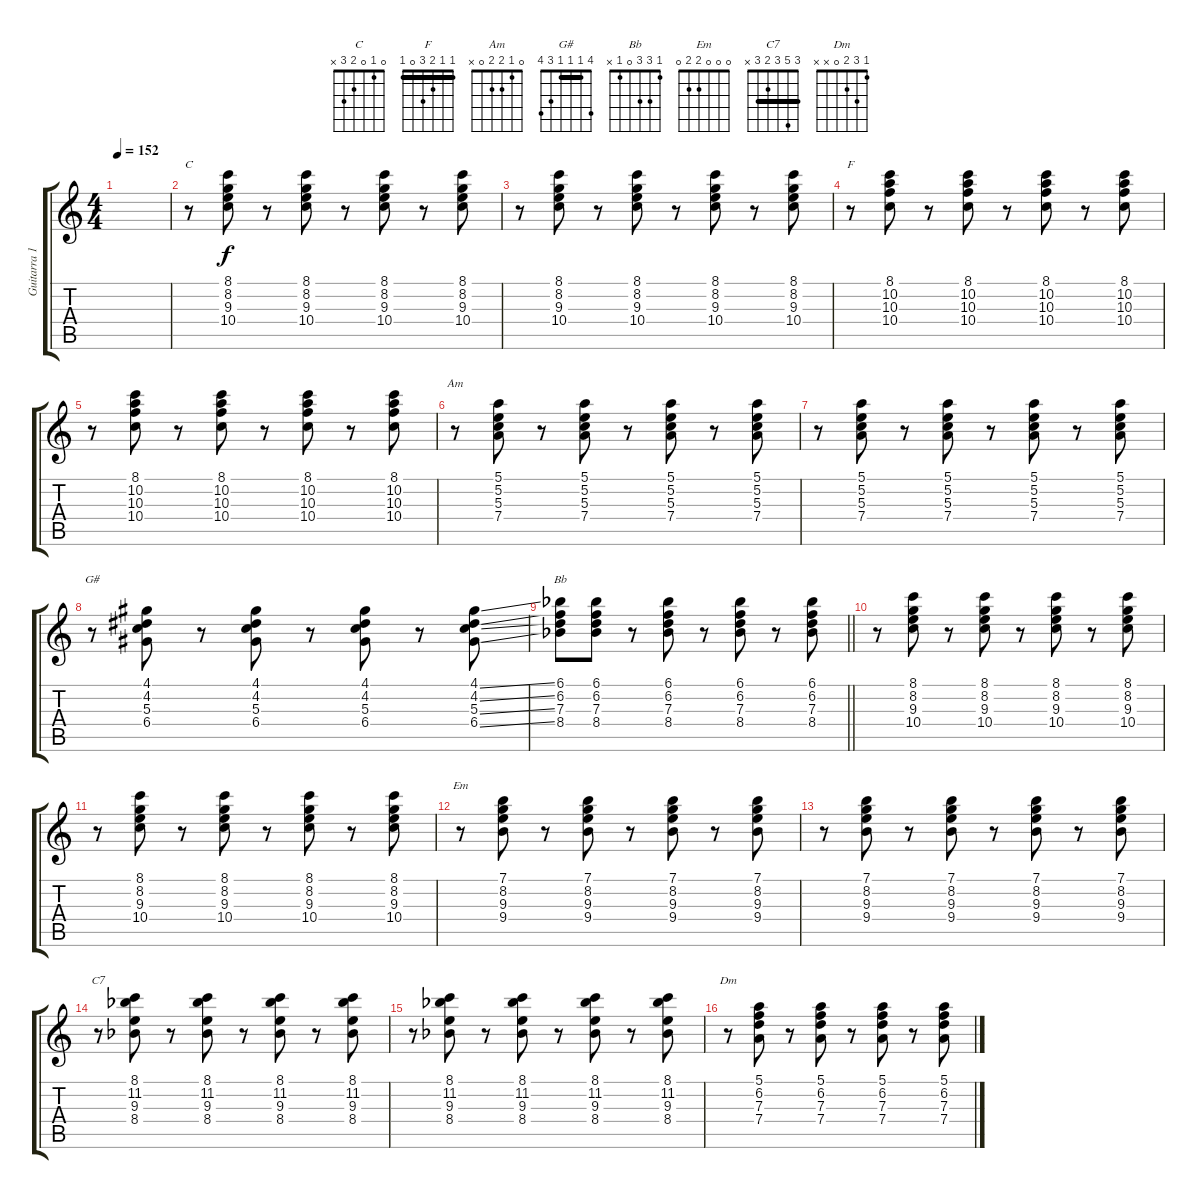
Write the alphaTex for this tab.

\track ("Guitarra 1" "Guitarra 1") {instrument electricguitarclean}
\staff {score tabs}
\tuning (E4 B3 G3 D3 A2 E2) {hide}
\chord ("C" 0 1 0 2 3 x)
\chord ("F" 1 1 2 3 0 1) {barre 1}
\chord ("Am" 0 1 2 2 0 x)
\chord ("G#" 4 1 1 1 3 4) {barre 1}
\chord ("Bb" 1 3 3 0 1 x)
\chord ("Em" 0 0 0 2 2 0)
\chord ("C7" 3 5 3 2 3 x) {barre 3}
\chord ("Dm" 1 3 2 0 x x)
\ts (4 4)
\tempo 152
\clef g2
\ks c
|
r.8{ch "C"} (8.1 8.2 9.3 10.4).8 r.8 (8.1 8.2 9.3 10.4).8 r.8 (8.1 8.2 9.3 10.4).8 r.8 (8.1 8.2 9.3 10.4).8 |
r.8 (8.1 8.2 9.3 10.4).8 r.8 (8.1 8.2 9.3 10.4).8 r.8 (8.1 8.2 9.3 10.4).8 r.8 (8.1 8.2 9.3 10.4).8 |
r.8{ch "F"} (8.1 10.2 10.3 10.4).8 r.8 (8.1 10.2 10.3 10.4).8 r.8 (8.1 10.2 10.3 10.4).8 r.8 (8.1 10.2 10.3 10.4).8 |
r.8 (8.1 10.2 10.3 10.4).8 r.8 (8.1 10.2 10.3 10.4).8 r.8 (8.1 10.2 10.3 10.4).8 r.8 (8.1 10.2 10.3 10.4).8 |
r.8{ch "Am"} (5.1 5.2 5.3 7.4).8 r.8 (5.1 5.2 5.3 7.4).8 r.8 (5.1 5.2 5.3 7.4).8 r.8 (5.1 5.2 5.3 7.4).8 |
r.8 (5.1 5.2 5.3 7.4).8 r.8 (5.1 5.2 5.3 7.4).8 r.8 (5.1 5.2 5.3 7.4).8 r.8 (5.1 5.2 5.3 7.4).8 |
r.8{ch "G#"} (4.1 4.2 5.3 6.4).8 r.8 (4.1 4.2 5.3 6.4).8 r.8 (4.1 4.2 5.3 6.4).8 r.8 (4.1{ss} 4.2{ss} 5.3{ss} 6.4{ss}).8 |
\barLineRight lightlight
(6.1{acc b} 6.2 7.3 8.4{acc b}).8{ch "Bb"} (6.1{acc b} 6.2 7.3 8.4{acc b}).8 r.8 (6.1{acc b} 6.2 7.3 8.4{acc b}).8 r.8 (6.1{acc b} 6.2 7.3 8.4{acc b}).8 r.8 (6.1{acc b} 6.2 7.3 8.4{acc b}).8 |
r.8 (8.1 8.2 9.3 10.4).8 r.8 (8.1 8.2 9.3 10.4).8 r.8 (8.1 8.2 9.3 10.4).8 r.8 (8.1 8.2 9.3 10.4).8 |
r.8 (8.1 8.2 9.3 10.4).8 r.8 (8.1 8.2 9.3 10.4).8 r.8 (8.1 8.2 9.3 10.4).8 r.8 (8.1 8.2 9.3 10.4).8 |
r.8{ch "Em"} (7.1 8.2 9.3 9.4).8 r.8 (7.1 8.2 9.3 9.4).8 r.8 (7.1 8.2 9.3 9.4).8 r.8 (7.1 8.2 9.3 9.4).8 |
r.8 (7.1 8.2 9.3 9.4).8 r.8 (7.1 8.2 9.3 9.4).8 r.8 (7.1 8.2 9.3 9.4).8 r.8 (7.1 8.2 9.3 9.4).8 |
r.8{ch "C7"} (8.1 11.2{acc b} 9.3 8.4{acc b}).8 r.8 (8.1 11.2{acc b} 9.3 8.4{acc b}).8 r.8 (8.1 11.2{acc b} 9.3 8.4{acc b}).8 r.8 (8.1 11.2{acc b} 9.3 8.4{acc b}).8 |
r.8 (8.1 11.2{acc b} 9.3 8.4{acc b}).8 r.8 (8.1 11.2{acc b} 9.3 8.4{acc b}).8 r.8 (8.1 11.2{acc b} 9.3 8.4{acc b}).8 r.8 (8.1 11.2{acc b} 9.3 8.4{acc b}).8 |
r.8{ch "Dm"} (5.1 6.2 7.3 7.4).8 r.8 (5.1 6.2 7.3 7.4).8 r.8 (5.1 6.2 7.3 7.4).8 r.8 (5.1 6.2 7.3 7.4).8
